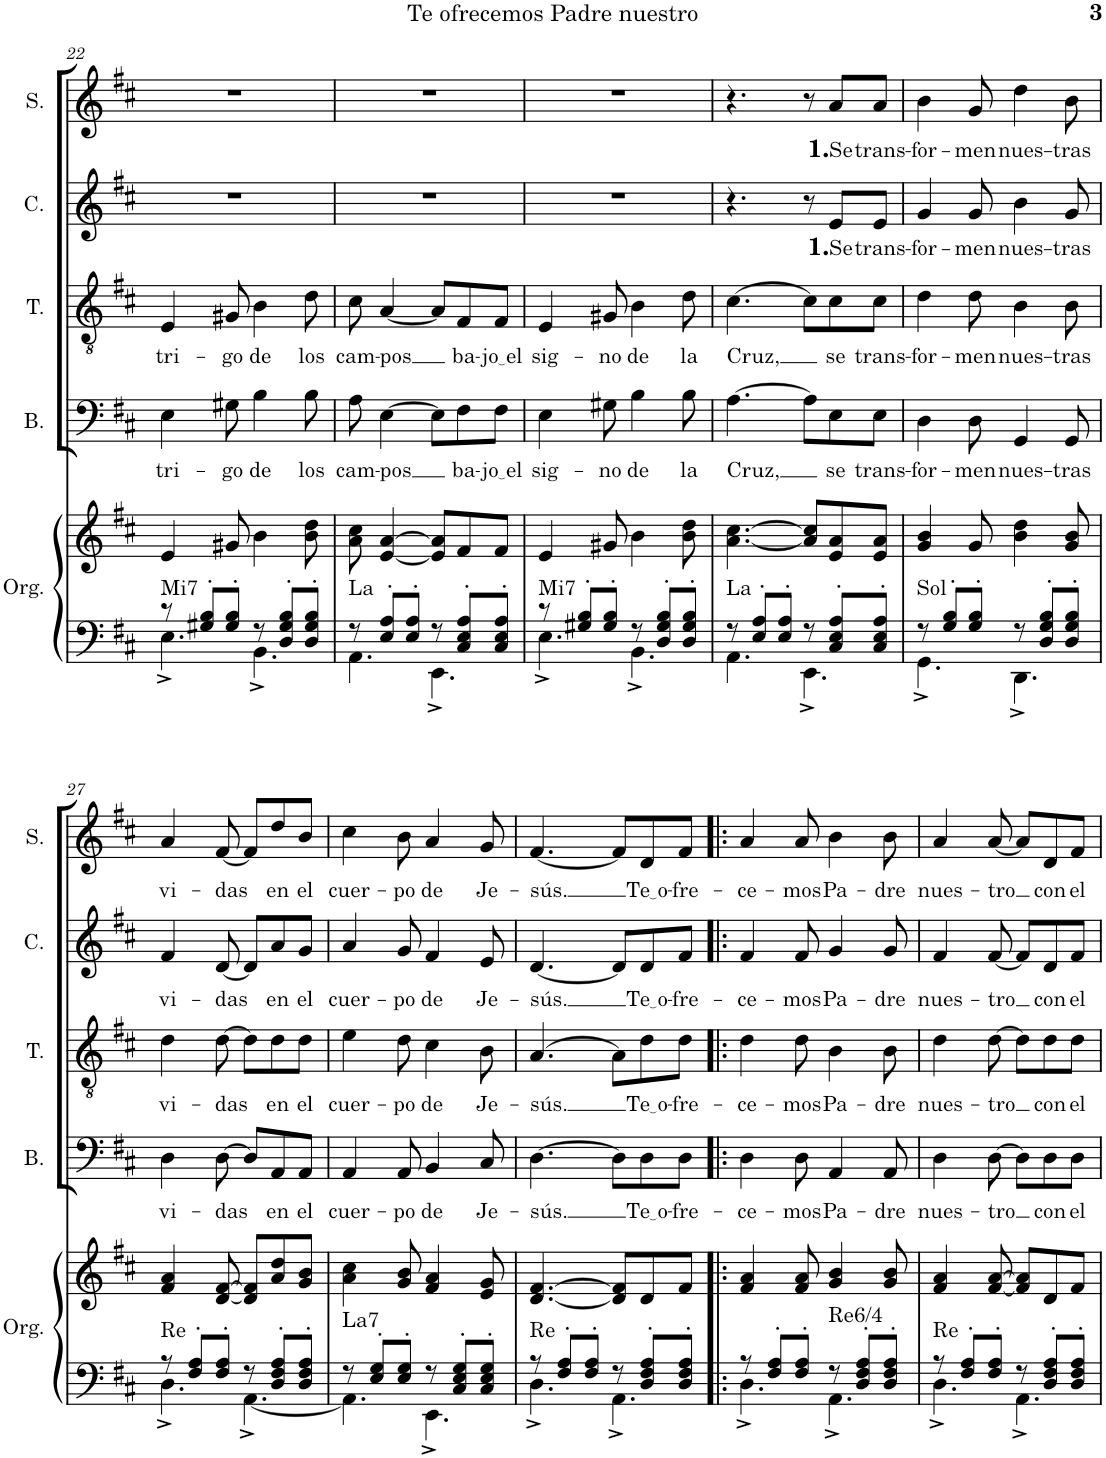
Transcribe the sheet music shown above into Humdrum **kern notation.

**kern	**kern	**harte	**kern	**text	**kern	**text	**kern	**text	**kern	**text
*part5	*part5	*part5	*part4	*part4	*part3	*part3	*part2	*part2	*part1	*part1
*staff6	*staff5	*	*staff4	*staff4	*staff3	*staff3	*staff2	*staff2	*staff1	*staff1
*I"Órgano	*	*	*I"Bajo	*	*I"Tenor	*	*I"Contralto	*	*I"Soprano	*
*	*	*	*I'B.	*	*I'T.	*	*I'C.	*	*I'S.	*
!!LO:PB:g=z
*clefF4	*clefG2	*	*clefF4	*	*clefGv2	*	*clefG2	*	*clefG2	*
*k[f#c#]	*k[f#c#]	*	*k[f#c#]	*	*k[f#c#]	*	*k[f#c#]	*	*k[f#c#]	*
*M6/8	*M6/8	*	*M6/8	*	*M6/8	*	*M6/8	*	*M6/8	*
=22	=22	=22	=22	=22	=22	=22	=22	=22	=22	=22
*^	*	*	*	*	*	*	*	*	*	*
!	!	!	!LO:H:kt=Mi7	!	!LO:LY:b	!	!LO:LY:b	!	!	!	!
8r	4.E^\	4e/	N	4E\	tri-	4E/	tri-	2.r	.	2.r	.
8G#X/' 8B/'L	.	.	.	.	.	.	.	.	.	.	.
!	!	!	!	!	!LO:LY:b	!	!LO:LY:b	!	!	!	!
8G#/' 8B/'J	.	8g#X/	.	8G#X\	-go	8G#X/	-go	.	.	.	.
!	!	!	!	!	!LO:LY:b	!	!LO:LY:b	!	!	!	!
8r	4.BB^\	4b\	.	4B\	de	4B\	de	.	.	.	.
8D/' 8G#/' 8B/'L	.	.	.	.	.	.	.	.	.	.	.
!	!	!	!	!	!LO:LY:b	!	!LO:LY:b	!	!	!	!
8D/' 8G#/' 8B/'J	.	8b\ 8dd\	.	8B\	los	8d\	los	.	.	.	.
=23	=23	=23	=23	=23	=23	=23	=23	=23	=23	=23	=23
!	!	!	!LO:H:kt=La	!	!LO:LY:b	!	!LO:LY:b	!	!	!	!
8r	4.AA\	8a\ 8cc#\	N	8A\	cam-	8c#\	cam-	2.r	.	2.r	.
!	!	!	!	!	!LO:LY:b	!	!LO:LY:b	!	!	!	!
8E/' 8A/'L	.	[4e/ [4a/	.	[4E\	-pos	[4A/	-pos	.	.	.	.
8E/' 8A/'J	.	.	.	.	.	.	.	.	.	.	.
8r	4.EE^\	8e/] 8a/]L	.	8E\L]	.	8A/L]	.	.	.	.	.
!	!	!	!	!	!LO:LY:b	!	!LO:LY:b	!	!	!	!
8C#/' 8E/' 8A/'L	.	8f#/	.	8F#\	ba-	8F#/	ba-	.	.	.	.
!	!	!	!	!	!LO:LY:b	!	!LO:LY:b	!	!	!	!
8C#/' 8E/' 8A/'J	.	8f#/J	.	8F#\J	jo el	8F#/J	jo el	.	.	.	.
=24	=24	=24	=24	=24	=24	=24	=24	=24	=24	=24	=24
!	!	!	!LO:H:kt=Mi7	!	!LO:LY:b	!	!LO:LY:b	!	!	!	!
8r	4.E^\	4e/	N	4E\	sig-	4E/	sig-	2.r	.	2.r	.
8G#X/' 8B/'L	.	.	.	.	.	.	.	.	.	.	.
!	!	!	!	!	!LO:LY:b	!	!LO:LY:b	!	!	!	!
8G#/' 8B/'J	.	8g#X/	.	8G#X\	-no	8G#X/	-no	.	.	.	.
!	!	!	!	!	!LO:LY:b	!	!LO:LY:b	!	!	!	!
8r	4.BB^\	4b\	.	4B\	de	4B\	de	.	.	.	.
8D/' 8G#/' 8B/'L	.	.	.	.	.	.	.	.	.	.	.
!	!	!	!	!	!LO:LY:b	!	!LO:LY:b	!	!	!	!
8D/' 8G#/' 8B/'J	.	8b\ 8dd\	.	8B\	la	8d\	la	.	.	.	.
=25	=25	=25	=25	=25	=25	=25	=25	=25	=25	=25	=25
!	!	!	!LO:H:kt=La	!	!LO:LY:b	!	!LO:LY:b	!	!	!	!
8r	4.AA\	[4.a\ [4.cc#\	N	[4.A\	Cruz,	[4.c#\	Cruz,	4.r	.	4.r	.
8E/' 8A/'L	.	.	.	.	.	.	.	.	.	.	.
8E/' 8A/'J	.	.	.	.	.	.	.	.	.	.	.
8r	4.EE^\	8a/] 8cc#/]L	.	8A\L]	.	8c#\L]	.	8r	.	8r	.
!	!	!	!	!	!LO:LY:b	!	!LO:LY:b	!	!LO:LY:b	!	!LO:LY:b
8C#/' 8E/' 8A/'L	.	8e/ 8a/	.	8E\	se	8c#\	se	8e/L	1. Se	8a/L	1. Se
!	!	!	!	!	!LO:LY:b	!	!LO:LY:b	!	!LO:LY:b	!	!LO:LY:b
8C#/' 8E/' 8A/'J	.	8e/ 8a/J	.	8E\J	trans-	8c#\J	trans-	8e/J	trans-	8a/J	trans-
=26	=26	=26	=26	=26	=26	=26	=26	=26	=26	=26	=26
!	!	!	!LO:H:kt=Sol	!	!LO:LY:b	!	!LO:LY:b	!	!LO:LY:b	!	!LO:LY:b
8r	4.GG^\	4g/ 4b/	N	4D\	-for-	4d\	-for-	4g/	-for-	4b\	-for-
8G/' 8B/'L	.	.	.	.	.	.	.	.	.	.	.
!	!	!	!	!	!LO:LY:b	!	!LO:LY:b	!	!LO:LY:b	!	!LO:LY:b
8G/' 8B/'J	.	8g/	.	8D\	-men	8d\	-men	8g/	-men	8g/	-men
!	!	!	!	!	!LO:LY:b	!	!LO:LY:b	!	!LO:LY:b	!	!LO:LY:b
8r	4.DD^\	4b\ 4dd\	.	4GG/	nues-	4B\	nues-	4b\	nues-	4dd\	nues-
8D/' 8G/' 8B/'L	.	.	.	.	.	.	.	.	.	.	.
!	!	!	!	!	!LO:LY:b	!	!LO:LY:b	!	!LO:LY:b	!	!LO:LY:b
8D/' 8G/' 8B/'J	.	8g/ 8b/	.	8GG/	-tras	8B\	-tras	8g/	-tras	8b\	-tras
!!LO:LB:g=z
=27	=27	=27	=27	=27	=27	=27	=27	=27	=27	=27	=27
!	!	!	!LO:H:kt=Re	!	!LO:LY:b	!	!LO:LY:b	!	!LO:LY:b	!	!LO:LY:b
8r	4.D^\	4f#/ 4a/	N	4D\	vi-	4d\	vi-	4f#/	vi-	4a/	vi-
8F#/' 8A/'L	.	.	.	.	.	.	.	.	.	.	.
!	!	!	!	!	!LO:LY:b	!	!LO:LY:b	!	!LO:LY:b	!	!LO:LY:b
8F#/' 8A/'J	.	[8d/ [8f#/	.	[8D\	-das	[8d\	-das	[8d/	-das	[8f#/	-das
8r	[4.AA^\	8d/] 8f#/]L	.	8D/L]	.	8d\L]	.	8d/L]	.	8f#/L]	.
!	!	!	!	!	!LO:LY:b	!	!LO:LY:b	!	!LO:LY:b	!	!LO:LY:b
8D/' 8F#/' 8A/'L	.	8a/ 8dd/	.	8AA/	en	8d\	en	8a/	en	8dd/	en
!	!	!	!	!	!LO:LY:b	!	!LO:LY:b	!	!LO:LY:b	!	!LO:LY:b
8D/' 8F#/' 8A/'J	.	8g/ 8b/J	.	8AA/J	el	8d\J	el	8g/J	el	8b/J	el
=28	=28	=28	=28	=28	=28	=28	=28	=28	=28	=28	=28
!	!	!	!LO:H:kt=La7	!	!LO:LY:b	!	!LO:LY:b	!	!LO:LY:b	!	!LO:LY:b
8r	4.AA\]	4a\ 4cc#\	N	4AA/	cuer-	4e\	cuer-	4a/	cuer-	4cc#\	cuer-
8E/' 8G/'L	.	.	.	.	.	.	.	.	.	.	.
!	!	!	!	!	!LO:LY:b	!	!LO:LY:b	!	!LO:LY:b	!	!LO:LY:b
8E/' 8G/'J	.	8g/ 8b/	.	8AA/	-po	8d\	-po	8g/	-po	8b\	-po
!	!	!	!	!	!LO:LY:b	!	!LO:LY:b	!	!LO:LY:b	!	!LO:LY:b
8r	4.EE^\	4f#/ 4a/	.	4BB/	de	4c#\	de	4f#/	de	4a/	de
8C#/' 8E/' 8G/'L	.	.	.	.	.	.	.	.	.	.	.
!	!	!	!	!	!LO:LY:b	!	!LO:LY:b	!	!LO:LY:b	!	!LO:LY:b
8C#/' 8E/' 8G/'J	.	8e/ 8g/	.	8C#/	Je-	8B\	Je-	8e/	Je-	8g/	Je-
=29	=29	=29	=29	=29	=29	=29	=29	=29	=29	=29	=29
!	!	!	!LO:H:kt=Re	!	!LO:LY:b	!	!LO:LY:b	!	!LO:LY:b	!	!LO:LY:b
8r	4.D^\	[4.d/ [4.f#/	N	[4.D\	-sús.	[4.A/	-sús.	[4.d/	-sús.	[4.f#/	-sús.
8F#/' 8A/'L	.	.	.	.	.	.	.	.	.	.	.
8F#/' 8A/'J	.	.	.	.	.	.	.	.	.	.	.
8r	4.AA^\	8d/] 8f#/]L	.	8D\L]	.	8A\L]	.	8d/L]	.	8f#/L]	.
!	!	!	!	!	!LO:LY:b	!	!LO:LY:b	!	!LO:LY:b	!	!LO:LY:b
8D/' 8F#/' 8A/'L	.	8d/	.	8D\	Te o	8d\	Te o	8d/	Te o	8d/	Te o
!	!	!	!	!	!LO:LY:b	!	!LO:LY:b	!	!LO:LY:b	!	!LO:LY:b
8D/' 8F#/' 8A/'J	.	8f#/J	.	8D\J	-fre-	8d\J	-fre-	8f#/J	-fre-	8f#/J	-fre-
=30!|:	=30!|:	=30!|:	=30!|:	=30!|:	=30!|:	=30!|:	=30!|:	=30!|:	=30!|:	=30!|:	=30!|:
!	!	!	!	!	!LO:LY:b	!	!LO:LY:b	!	!LO:LY:b	!	!LO:LY:b
8r	4.D^\	4f#/ 4a/	.	4D\	-ce-	4d\	-ce-	4f#/	-ce-	4a/	-ce-
8F#/' 8A/'L	.	.	.	.	.	.	.	.	.	.	.
!	!	!	!	!	!LO:LY:b	!	!LO:LY:b	!	!LO:LY:b	!	!LO:LY:b
8F#/' 8A/'J	.	8f#/ 8a/	.	8D\	-mos	8d\	-mos	8f#/	-mos	8a/	-mos
!	!	!	!LO:H:kt=Re6/4	!	!LO:LY:b	!	!LO:LY:b	!	!LO:LY:b	!	!LO:LY:b
8r	4.AA^\	4g/ 4b/	N	4AA/	Pa-	4B\	Pa-	4g/	Pa-	4b\	Pa-
8D/' 8F#/' 8A/'L	.	.	.	.	.	.	.	.	.	.	.
!	!	!	!	!	!LO:LY:b	!	!LO:LY:b	!	!LO:LY:b	!	!LO:LY:b
8D/' 8F#/' 8A/'J	.	8g/ 8b/	.	8AA/	-dre	8B\	-dre	8g/	-dre	8b\	-dre
=31	=31	=31	=31	=31	=31	=31	=31	=31	=31	=31	=31
!	!	!	!LO:H:kt=Re	!	!LO:LY:b	!	!LO:LY:b	!	!LO:LY:b	!	!LO:LY:b
8r	4.D^\	4f#/ 4a/	N	4D\	nues-	4d\	nues-	4f#/	nues-	4a/	nues-
8F#/' 8A/'L	.	.	.	.	.	.	.	.	.	.	.
!	!	!	!	!	!LO:LY:b	!	!LO:LY:b	!	!LO:LY:b	!	!LO:LY:b
8F#/' 8A/'J	.	[8f#/ [8a/	.	[8D\	-tro	[8d\	-tro	[8f#/	-tro	[8a/	-tro
8r	4.AA^\	8f#/] 8a/]L	.	8D\L]	.	8d\L]	.	8f#/L]	.	8a/L]	.
!	!	!	!	!	!LO:LY:b	!	!LO:LY:b	!	!LO:LY:b	!	!LO:LY:b
8D/' 8F#/' 8A/'L	.	8d/	.	8D\	con	8d\	con	8d/	con	8d/	con
!	!	!	!	!	!LO:LY:b	!	!LO:LY:b	!	!LO:LY:b	!	!LO:LY:b
8D/' 8F#/' 8A/'J	.	8f#/J	.	8D\J	el	8d\J	el	8f#/J	el	8f#/J	el
*v	*v	*	*	*	*	*	*	*	*	*	*
=	=	=	=	=	=	=	=	=	=	=
*-	*-	*-	*-	*-	*-	*-	*-	*-	*-	*-
